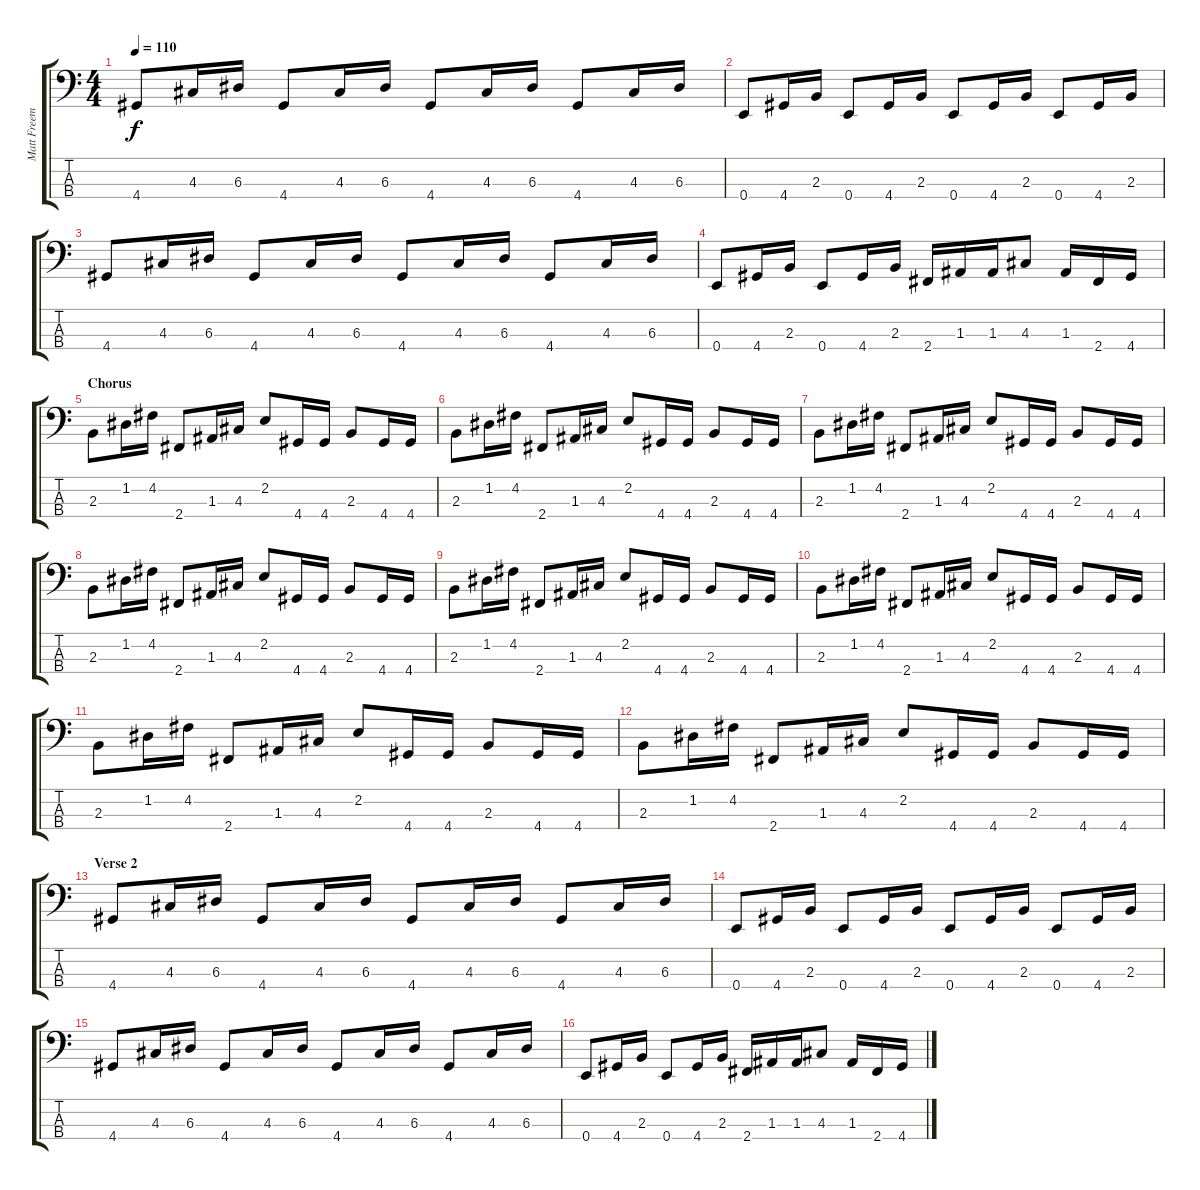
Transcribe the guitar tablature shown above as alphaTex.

\track ("Matt Freeman" "Matt Freem") {instrument electricbasspick}
\staff {score tabs}
\tuning (G2 D2 A1 E1) {hide}
\ts (4 4)
\tempo 110
\clef f4
\ks c
4.4.8{dy f} 4.3.16 6.3.16 4.4.8 4.3.16 6.3.16 4.4.8 4.3.16 6.3.16 4.4.8 4.3.16 6.3.16 |
0.4.8 4.4.16 2.3.16 0.4.8 4.4.16 2.3.16 0.4.8 4.4.16 2.3.16 0.4.8 4.4.16 2.3.16 |
4.4.8 4.3.16 6.3.16 4.4.8 4.3.16 6.3.16 4.4.8 4.3.16 6.3.16 4.4.8 4.3.16 6.3.16 |
0.4.8 4.4.16 2.3.16 0.4.8 4.4.16 2.3.16 2.4.16 1.3.16 1.3.16 4.3.8 1.3.16 2.4.16 4.4.16 |
\section ("" "Chorus")
2.3.8 1.2.16 4.2.16 2.4.8 1.3.16 4.3.16 2.2.8 4.4.16 4.4.16 2.3.8 4.4.16 4.4.16 |
2.3.8 1.2.16 4.2.16 2.4.8 1.3.16 4.3.16 2.2.8 4.4.16 4.4.16 2.3.8 4.4.16 4.4.16 |
2.3.8 1.2.16 4.2.16 2.4.8 1.3.16 4.3.16 2.2.8 4.4.16 4.4.16 2.3.8 4.4.16 4.4.16 |
2.3.8 1.2.16 4.2.16 2.4.8 1.3.16 4.3.16 2.2.8 4.4.16 4.4.16 2.3.8 4.4.16 4.4.16 |
2.3.8 1.2.16 4.2.16 2.4.8 1.3.16 4.3.16 2.2.8 4.4.16 4.4.16 2.3.8 4.4.16 4.4.16 |
2.3.8 1.2.16 4.2.16 2.4.8 1.3.16 4.3.16 2.2.8 4.4.16 4.4.16 2.3.8 4.4.16 4.4.16 |
2.3.8 1.2.16 4.2.16 2.4.8 1.3.16 4.3.16 2.2.8 4.4.16 4.4.16 2.3.8 4.4.16 4.4.16 |
2.3.8 1.2.16 4.2.16 2.4.8 1.3.16 4.3.16 2.2.8 4.4.16 4.4.16 2.3.8 4.4.16 4.4.16 |
\section ("" "Verse 2")
4.4.8 4.3.16 6.3.16 4.4.8 4.3.16 6.3.16 4.4.8 4.3.16 6.3.16 4.4.8 4.3.16 6.3.16 |
0.4.8 4.4.16 2.3.16 0.4.8 4.4.16 2.3.16 0.4.8 4.4.16 2.3.16 0.4.8 4.4.16 2.3.16 |
4.4.8 4.3.16 6.3.16 4.4.8 4.3.16 6.3.16 4.4.8 4.3.16 6.3.16 4.4.8 4.3.16 6.3.16 |
0.4.8 4.4.16 2.3.16 0.4.8 4.4.16 2.3.16 2.4.16 1.3.16 1.3.16 4.3.8 1.3.16 2.4.16 4.4.16
